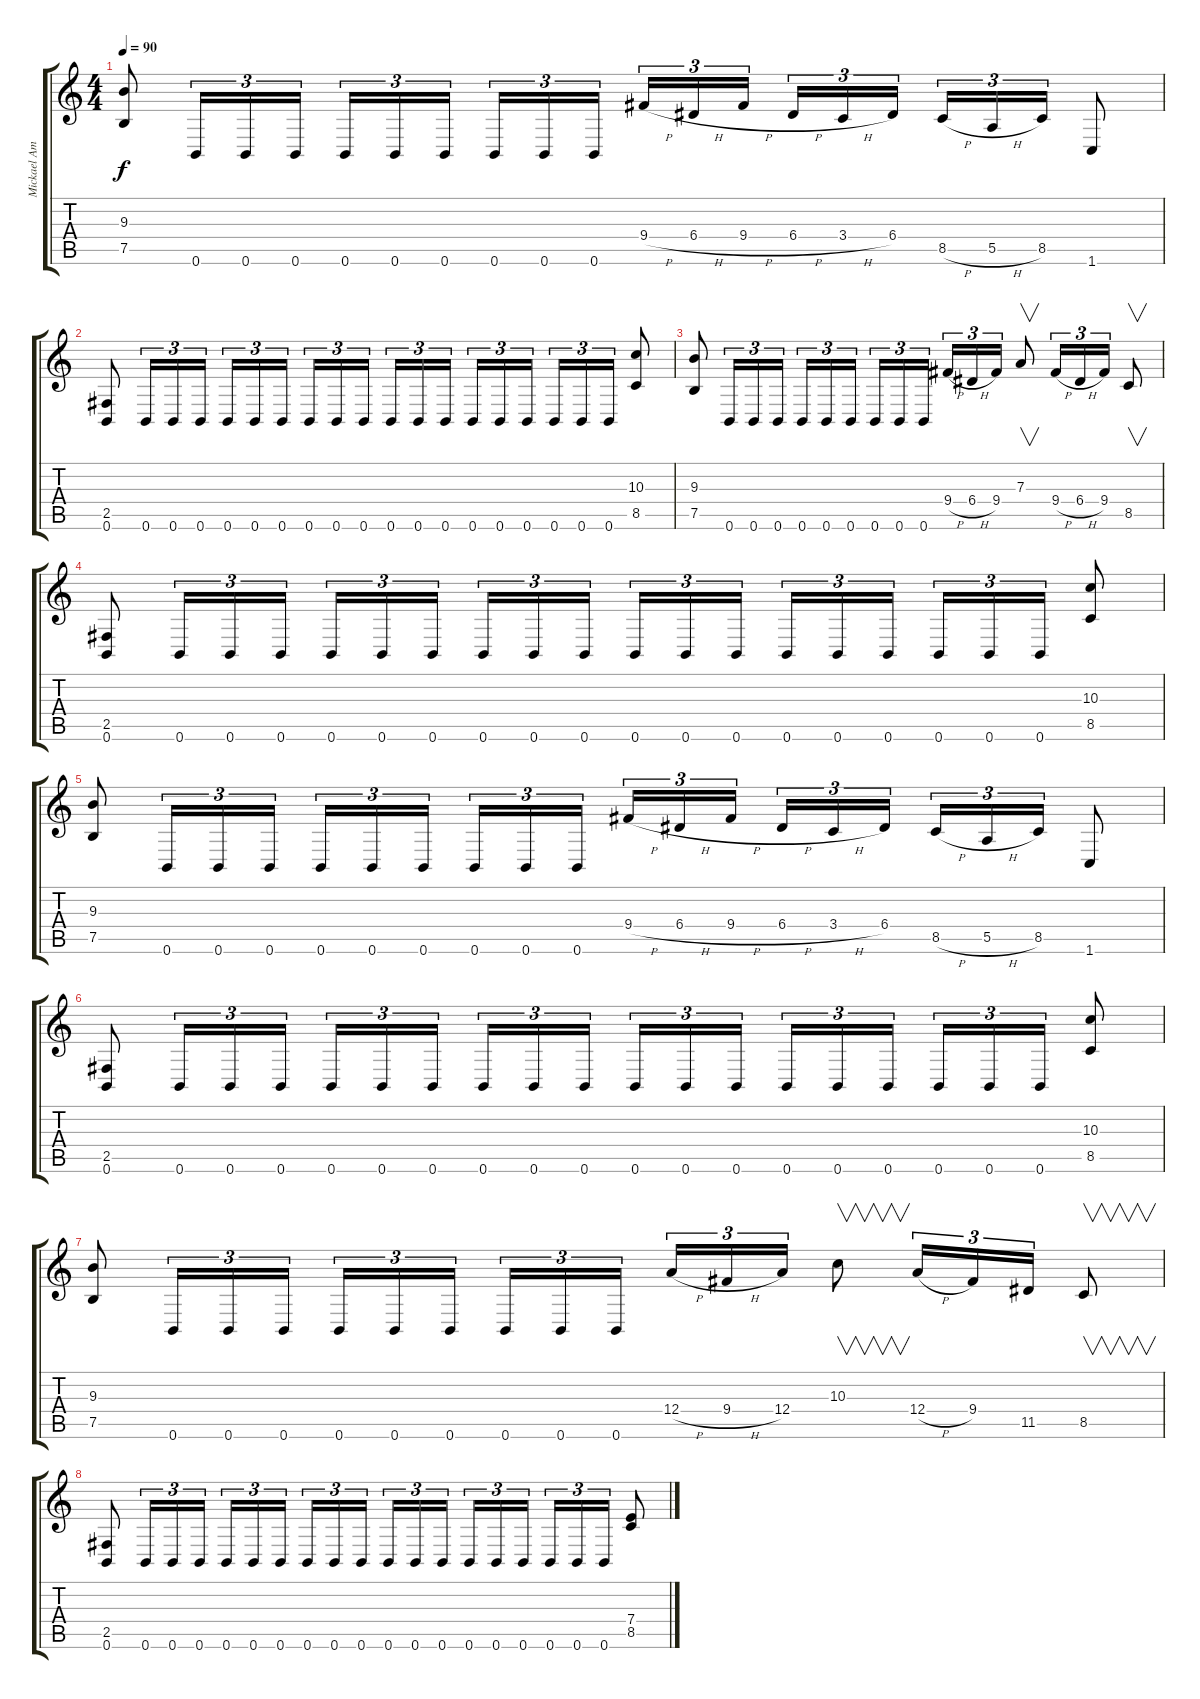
\track ("Mickael Amott" "Mickael Am") {instrument distortionguitar}
\staff {score tabs}
\tuning (B3 Gb3 D3 A2 E2 B1) {hide}
\ts (4 4)
\tempo 90
\clef g2
\ks c
(9.3 7.5).8{dy f} 0.6.16{tu (3 2)} 0.6.16{tu (3 2)} 0.6.16{tu (3 2)} 0.6.16{tu (3 2)} 0.6.16{tu (3 2)} 0.6.16{tu (3 2)} 0.6.16{tu (3 2)} 0.6.16{tu (3 2)} 0.6.16{tu (3 2)} 9.4{h}.16{tu (3 2)} 6.4{h}.16{tu (3 2)} 9.4{h}.16{tu (3 2)} 6.4{h}.16{tu (3 2)} 3.4{h}.16{tu (3 2)} 6.4.16{tu (3 2)} 8.5{h}.16{tu (3 2)} 5.5{h}.16{tu (3 2)} 8.5.16{tu (3 2)} 1.6.8 |
(2.5 0.6).8 0.6.16{tu (3 2)} 0.6.16{tu (3 2)} 0.6.16{tu (3 2)} 0.6.16{tu (3 2)} 0.6.16{tu (3 2)} 0.6.16{tu (3 2)} 0.6.16{tu (3 2)} 0.6.16{tu (3 2)} 0.6.16{tu (3 2)} 0.6.16{tu (3 2)} 0.6.16{tu (3 2)} 0.6.16{tu (3 2)} 0.6.16{tu (3 2)} 0.6.16{tu (3 2)} 0.6.16{tu (3 2)} 0.6.16{tu (3 2)} 0.6.16{tu (3 2)} 0.6.16{tu (3 2)} (10.3 8.5).8 |
(9.3 7.5).8 0.6.16{tu (3 2)} 0.6.16{tu (3 2)} 0.6.16{tu (3 2)} 0.6.16{tu (3 2)} 0.6.16{tu (3 2)} 0.6.16{tu (3 2)} 0.6.16{tu (3 2)} 0.6.16{tu (3 2)} 0.6.16{tu (3 2)} 9.4{h}.16{tu (3 2)} 6.4{h}.16{tu (3 2)} 9.4.16{tu (3 2)} 7.3.8{v} 9.4{h}.16{tu (3 2)} 6.4{h}.16{tu (3 2)} 9.4.16{tu (3 2)} 8.5.8{v} |
(2.5 0.6).8 0.6.16{tu (3 2)} 0.6.16{tu (3 2)} 0.6.16{tu (3 2)} 0.6.16{tu (3 2)} 0.6.16{tu (3 2)} 0.6.16{tu (3 2)} 0.6.16{tu (3 2)} 0.6.16{tu (3 2)} 0.6.16{tu (3 2)} 0.6.16{tu (3 2)} 0.6.16{tu (3 2)} 0.6.16{tu (3 2)} 0.6.16{tu (3 2)} 0.6.16{tu (3 2)} 0.6.16{tu (3 2)} 0.6.16{tu (3 2)} 0.6.16{tu (3 2)} 0.6.16{tu (3 2)} (10.3 8.5).8 |
(9.3 7.5).8 0.6.16{tu (3 2)} 0.6.16{tu (3 2)} 0.6.16{tu (3 2)} 0.6.16{tu (3 2)} 0.6.16{tu (3 2)} 0.6.16{tu (3 2)} 0.6.16{tu (3 2)} 0.6.16{tu (3 2)} 0.6.16{tu (3 2)} 9.4{h}.16{tu (3 2)} 6.4{h}.16{tu (3 2)} 9.4{h}.16{tu (3 2)} 6.4{h}.16{tu (3 2)} 3.4{h}.16{tu (3 2)} 6.4.16{tu (3 2)} 8.5{h}.16{tu (3 2)} 5.5{h}.16{tu (3 2)} 8.5.16{tu (3 2)} 1.6.8 |
(2.5 0.6).8 0.6.16{tu (3 2)} 0.6.16{tu (3 2)} 0.6.16{tu (3 2)} 0.6.16{tu (3 2)} 0.6.16{tu (3 2)} 0.6.16{tu (3 2)} 0.6.16{tu (3 2)} 0.6.16{tu (3 2)} 0.6.16{tu (3 2)} 0.6.16{tu (3 2)} 0.6.16{tu (3 2)} 0.6.16{tu (3 2)} 0.6.16{tu (3 2)} 0.6.16{tu (3 2)} 0.6.16{tu (3 2)} 0.6.16{tu (3 2)} 0.6.16{tu (3 2)} 0.6.16{tu (3 2)} (10.3 8.5).8 |
(9.3 7.5).8 0.6.16{tu (3 2)} 0.6.16{tu (3 2)} 0.6.16{tu (3 2)} 0.6.16{tu (3 2)} 0.6.16{tu (3 2)} 0.6.16{tu (3 2)} 0.6.16{tu (3 2)} 0.6.16{tu (3 2)} 0.6.16{tu (3 2)} 12.4{h}.16{tu (3 2)} 9.4{h}.16{tu (3 2)} 12.4.16{tu (3 2)} 10.3.8{v} 12.4{h}.16{tu (3 2)} 9.4.16{tu (3 2)} 11.5.16{tu (3 2)} 8.5.8{v} |
(2.5 0.6).8 0.6.16{tu (3 2)} 0.6.16{tu (3 2)} 0.6.16{tu (3 2)} 0.6.16{tu (3 2)} 0.6.16{tu (3 2)} 0.6.16{tu (3 2)} 0.6.16{tu (3 2)} 0.6.16{tu (3 2)} 0.6.16{tu (3 2)} 0.6.16{tu (3 2)} 0.6.16{tu (3 2)} 0.6.16{tu (3 2)} 0.6.16{tu (3 2)} 0.6.16{tu (3 2)} 0.6.16{tu (3 2)} 0.6.16{tu (3 2)} 0.6.16{tu (3 2)} 0.6.16{tu (3 2)} (7.4 8.5).8
